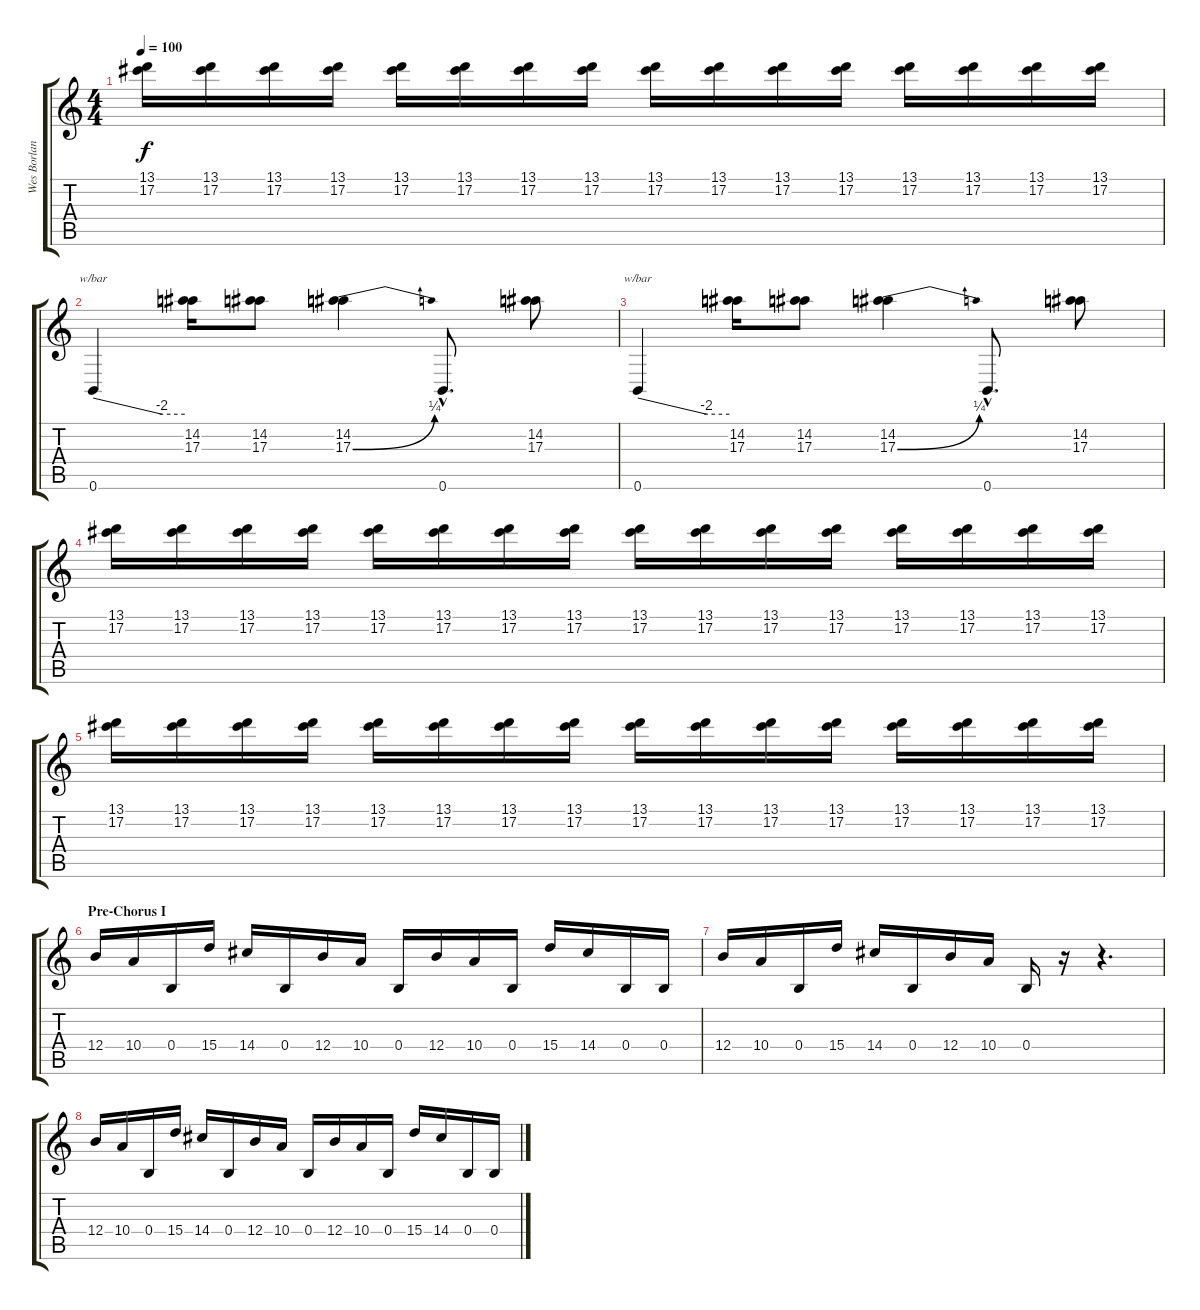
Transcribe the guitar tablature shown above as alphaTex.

\track ("Wes Borland - Full Heavy" "Wes Borlan") {instrument distortionguitar}
\staff {score tabs}
\tuning (Db4 Ab3 E3 B2 Gb2 B1) {hide}
\ts (4 4)
\tempo 100
\clef g2
\ks c
(13.1 17.2).16{dy f} (13.1 17.2).16 (13.1 17.2).16 (13.1 17.2).16 (13.1 17.2).16 (13.1 17.2).16 (13.1 17.2).16 (13.1 17.2).16 (13.1 17.2).16 (13.1 17.2).16 (13.1 17.2).16 (13.1 17.2).16 (13.1 17.2).16 (13.1 17.2).16 (13.1 17.2).16 (13.1 17.2).16 |
0.6.4{tbe (custom default 0 0 45 -8 60 -8)} (14.2 17.3).16 (14.2 17.3).8 (14.2 17.3{be (bend 0 0 60 1)}).4 0.6{hac}.8{d} (14.2 17.3).8 |
0.6.4{tbe (custom default 0 0 45 -8 60 -8)} (14.2 17.3).16 (14.2 17.3).8 (14.2 17.3{be (bend 0 0 60 1)}).4 0.6{hac}.8{d} (14.2 17.3).8 |
(13.1 17.2).16 (13.1 17.2).16 (13.1 17.2).16 (13.1 17.2).16 (13.1 17.2).16 (13.1 17.2).16 (13.1 17.2).16 (13.1 17.2).16 (13.1 17.2).16 (13.1 17.2).16 (13.1 17.2).16 (13.1 17.2).16 (13.1 17.2).16 (13.1 17.2).16 (13.1 17.2).16 (13.1 17.2).16 |
(13.1 17.2).16 (13.1 17.2).16 (13.1 17.2).16 (13.1 17.2).16 (13.1 17.2).16 (13.1 17.2).16 (13.1 17.2).16 (13.1 17.2).16 (13.1 17.2).16 (13.1 17.2).16 (13.1 17.2).16 (13.1 17.2).16 (13.1 17.2).16 (13.1 17.2).16 (13.1 17.2).16 (13.1 17.2).16 |
\section ("" "Pre-Chorus I")
12.4.16 10.4.16 0.4.16 15.4.16 14.4.16 0.4.16 12.4.16 10.4.16 0.4.16 12.4.16 10.4.16 0.4.16 15.4.16 14.4.16 0.4.16 0.4.16 |
12.4.16 10.4.16 0.4.16 15.4.16 14.4.16 0.4.16 12.4.16 10.4.16 0.4.16 r.16 r.4{d} |
12.4.16 10.4.16 0.4.16 15.4.16 14.4.16 0.4.16 12.4.16 10.4.16 0.4.16 12.4.16 10.4.16 0.4.16 15.4.16 14.4.16 0.4.16 0.4.16
